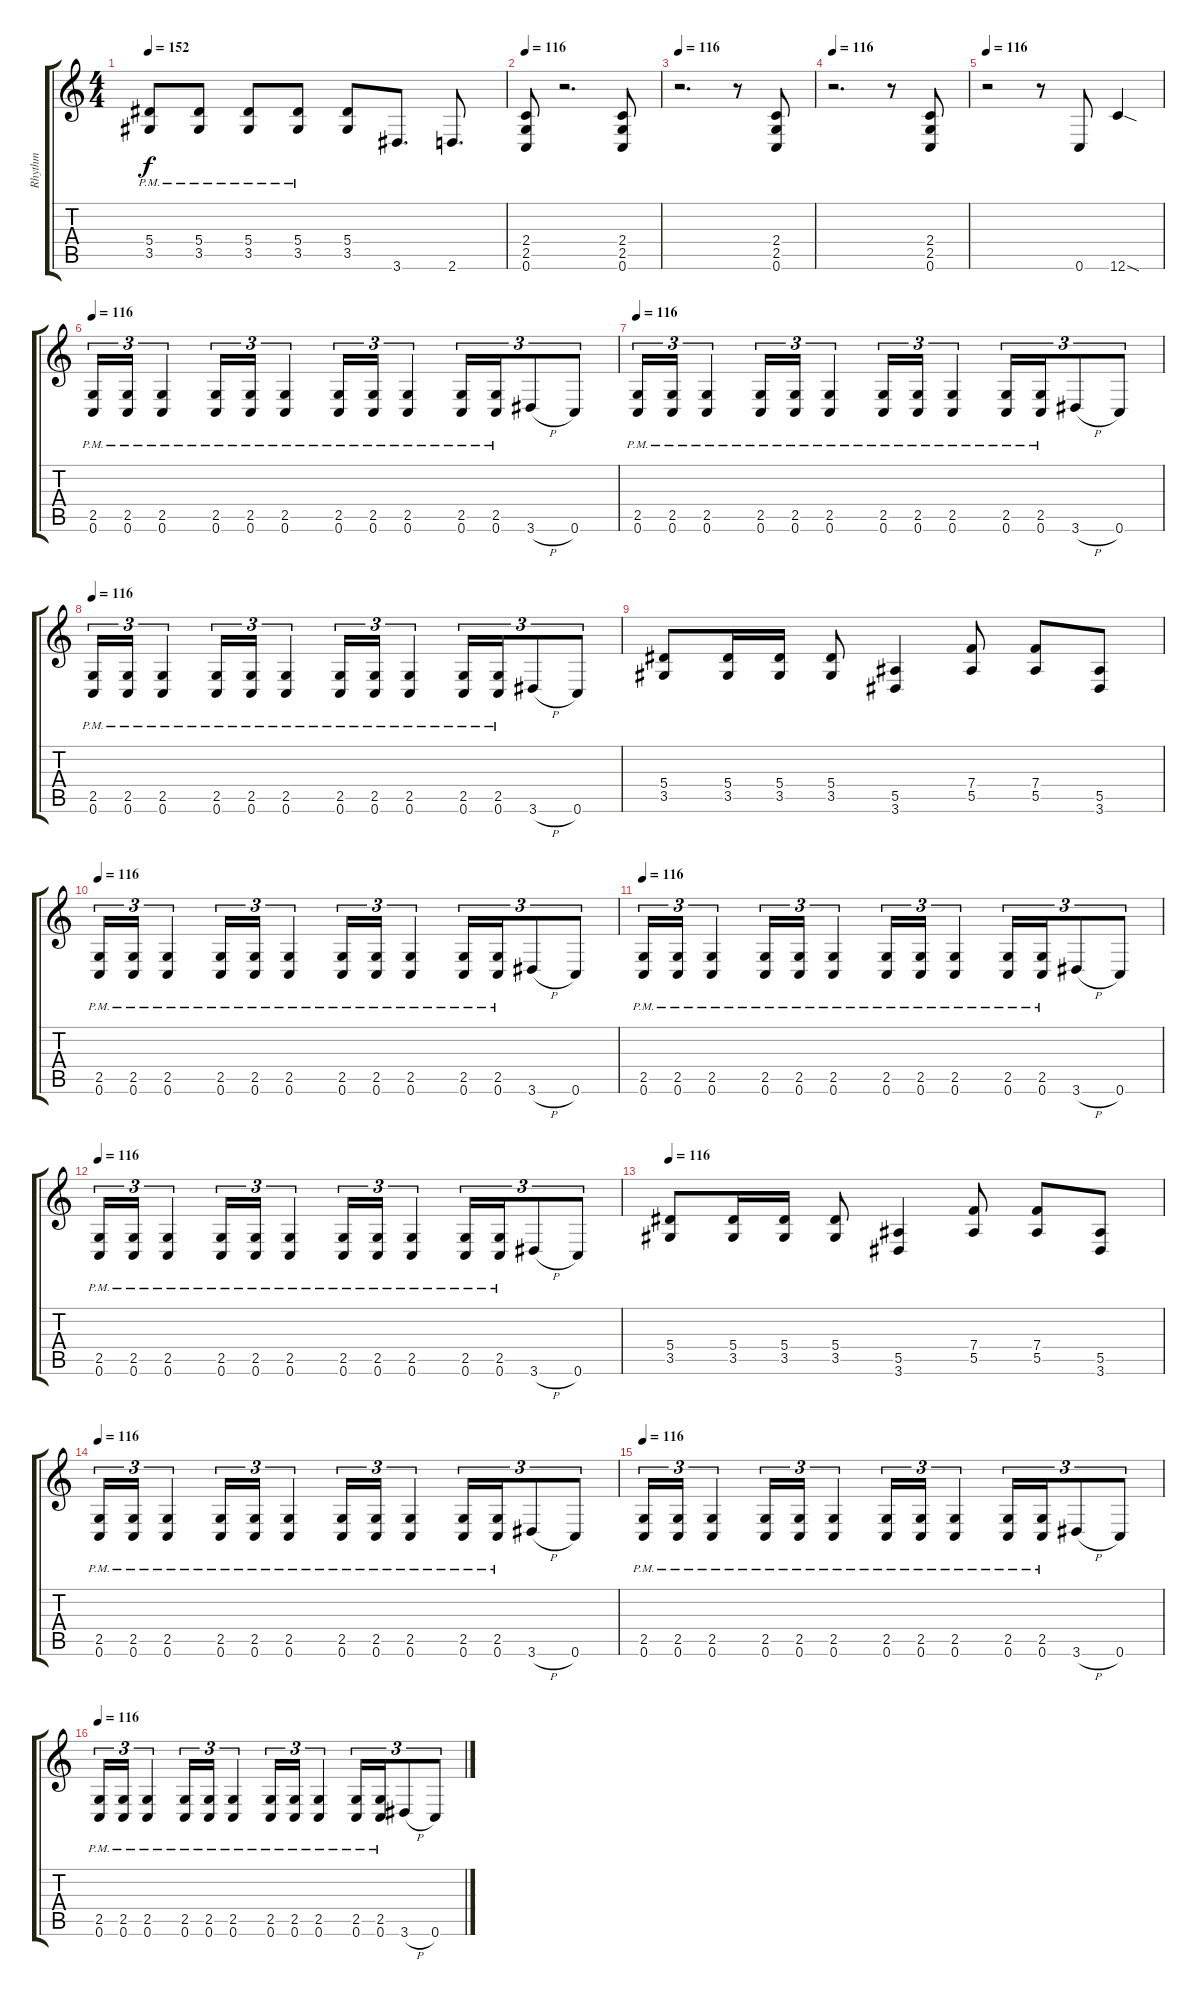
\track ("Rhythm" "Rhythm") {instrument distortionguitar}
\staff {score tabs}
\tuning (C4 G3 Eb3 Bb2 F2 C2) {hide}
\ts (4 4)
\tempo 152
\clef g2
\ks c
(5.4{pm} 3.5{pm}).8{dy f} (5.4{pm} 3.5{pm}).8 (5.4{pm} 3.5{pm}).8 (5.4{pm} 3.5{pm}).8 (5.4 3.5).8 3.6.8{d} 2.6.8{d} |
\tempo 116
(2.4 2.5 0.6).8 r.2{d} (2.4 2.5 0.6).8 |
\tempo 116
r.2{d} r.8 (2.4 2.5 0.6).8 |
\tempo 116
r.2{d} r.8 (2.4 2.5 0.6).8 |
\tempo 116
r.2 r.8 0.6.8 12.6{sod}.4 |
\tempo 116
(2.5 0.6{pm}).16{tu (3 2)} (2.5 0.6{pm}).16{tu (3 2)} (2.5 0.6{pm}).4{tu (3 2)} (2.5 0.6{pm}).16{tu (3 2)} (2.5 0.6{pm}).16{tu (3 2)} (2.5 0.6{pm}).4{tu (3 2)} (2.5 0.6{pm}).16{tu (3 2)} (2.5 0.6{pm}).16{tu (3 2)} (2.5 0.6{pm}).4{tu (3 2)} (2.5 0.6{pm}).16{tu (3 2)} (2.5 0.6{pm}).16{tu (3 2)} 3.6{h}.8{tu (3 2)} 0.6.8{tu (3 2)} |
\tempo 116
(2.5 0.6{pm}).16{tu (3 2)} (2.5 0.6{pm}).16{tu (3 2)} (2.5 0.6{pm}).4{tu (3 2)} (2.5 0.6{pm}).16{tu (3 2)} (2.5 0.6{pm}).16{tu (3 2)} (2.5 0.6{pm}).4{tu (3 2)} (2.5 0.6{pm}).16{tu (3 2)} (2.5 0.6{pm}).16{tu (3 2)} (2.5 0.6{pm}).4{tu (3 2)} (2.5 0.6{pm}).16{tu (3 2)} (2.5 0.6{pm}).16{tu (3 2)} 3.6{h}.8{tu (3 2)} 0.6.8{tu (3 2)} |
\tempo 116
(2.5 0.6{pm}).16{tu (3 2)} (2.5 0.6{pm}).16{tu (3 2)} (2.5 0.6{pm}).4{tu (3 2)} (2.5 0.6{pm}).16{tu (3 2)} (2.5 0.6{pm}).16{tu (3 2)} (2.5 0.6{pm}).4{tu (3 2)} (2.5 0.6{pm}).16{tu (3 2)} (2.5 0.6{pm}).16{tu (3 2)} (2.5 0.6{pm}).4{tu (3 2)} (2.5 0.6{pm}).16{tu (3 2)} (2.5 0.6{pm}).16{tu (3 2)} 3.6{h}.8{tu (3 2)} 0.6.8{tu (3 2)} |
(5.4 3.5).8 (5.4 3.5).16 (5.4 3.5).16 (5.4 3.5).8 (5.5 3.6).4 (7.4 5.5).8 (7.4 5.5).8 (5.5 3.6).8 |
\tempo 116
(2.5 0.6{pm}).16{tu (3 2)} (2.5 0.6{pm}).16{tu (3 2)} (2.5 0.6{pm}).4{tu (3 2)} (2.5 0.6{pm}).16{tu (3 2)} (2.5 0.6{pm}).16{tu (3 2)} (2.5 0.6{pm}).4{tu (3 2)} (2.5 0.6{pm}).16{tu (3 2)} (2.5 0.6{pm}).16{tu (3 2)} (2.5 0.6{pm}).4{tu (3 2)} (2.5 0.6{pm}).16{tu (3 2)} (2.5 0.6{pm}).16{tu (3 2)} 3.6{h}.8{tu (3 2)} 0.6.8{tu (3 2)} |
\tempo 116
(2.5 0.6{pm}).16{tu (3 2)} (2.5 0.6{pm}).16{tu (3 2)} (2.5 0.6{pm}).4{tu (3 2)} (2.5 0.6{pm}).16{tu (3 2)} (2.5 0.6{pm}).16{tu (3 2)} (2.5 0.6{pm}).4{tu (3 2)} (2.5 0.6{pm}).16{tu (3 2)} (2.5 0.6{pm}).16{tu (3 2)} (2.5 0.6{pm}).4{tu (3 2)} (2.5 0.6{pm}).16{tu (3 2)} (2.5 0.6{pm}).16{tu (3 2)} 3.6{h}.8{tu (3 2)} 0.6.8{tu (3 2)} |
\tempo 116
(2.5 0.6{pm}).16{tu (3 2)} (2.5 0.6{pm}).16{tu (3 2)} (2.5 0.6{pm}).4{tu (3 2)} (2.5 0.6{pm}).16{tu (3 2)} (2.5 0.6{pm}).16{tu (3 2)} (2.5 0.6{pm}).4{tu (3 2)} (2.5 0.6{pm}).16{tu (3 2)} (2.5 0.6{pm}).16{tu (3 2)} (2.5 0.6{pm}).4{tu (3 2)} (2.5 0.6{pm}).16{tu (3 2)} (2.5 0.6{pm}).16{tu (3 2)} 3.6{h}.8{tu (3 2)} 0.6.8{tu (3 2)} |
\tempo 116
(5.4 3.5).8 (5.4 3.5).16 (5.4 3.5).16 (5.4 3.5).8 (5.5 3.6).4 (7.4 5.5).8 (7.4 5.5).8 (5.5 3.6).8 |
\tempo 116
(2.5 0.6{pm}).16{tu (3 2)} (2.5 0.6{pm}).16{tu (3 2)} (2.5 0.6{pm}).4{tu (3 2)} (2.5 0.6{pm}).16{tu (3 2)} (2.5 0.6{pm}).16{tu (3 2)} (2.5 0.6{pm}).4{tu (3 2)} (2.5 0.6{pm}).16{tu (3 2)} (2.5 0.6{pm}).16{tu (3 2)} (2.5 0.6{pm}).4{tu (3 2)} (2.5 0.6{pm}).16{tu (3 2)} (2.5 0.6{pm}).16{tu (3 2)} 3.6{h}.8{tu (3 2)} 0.6.8{tu (3 2)} |
\tempo 116
(2.5 0.6{pm}).16{tu (3 2)} (2.5 0.6{pm}).16{tu (3 2)} (2.5 0.6{pm}).4{tu (3 2)} (2.5 0.6{pm}).16{tu (3 2)} (2.5 0.6{pm}).16{tu (3 2)} (2.5 0.6{pm}).4{tu (3 2)} (2.5 0.6{pm}).16{tu (3 2)} (2.5 0.6{pm}).16{tu (3 2)} (2.5 0.6{pm}).4{tu (3 2)} (2.5 0.6{pm}).16{tu (3 2)} (2.5 0.6{pm}).16{tu (3 2)} 3.6{h}.8{tu (3 2)} 0.6.8{tu (3 2)} |
\tempo 116
(2.5 0.6{pm}).16{tu (3 2)} (2.5 0.6{pm}).16{tu (3 2)} (2.5 0.6{pm}).4{tu (3 2)} (2.5 0.6{pm}).16{tu (3 2)} (2.5 0.6{pm}).16{tu (3 2)} (2.5 0.6{pm}).4{tu (3 2)} (2.5 0.6{pm}).16{tu (3 2)} (2.5 0.6{pm}).16{tu (3 2)} (2.5 0.6{pm}).4{tu (3 2)} (2.5 0.6{pm}).16{tu (3 2)} (2.5 0.6{pm}).16{tu (3 2)} 3.6{h}.8{tu (3 2)} 0.6.8{tu (3 2)}
